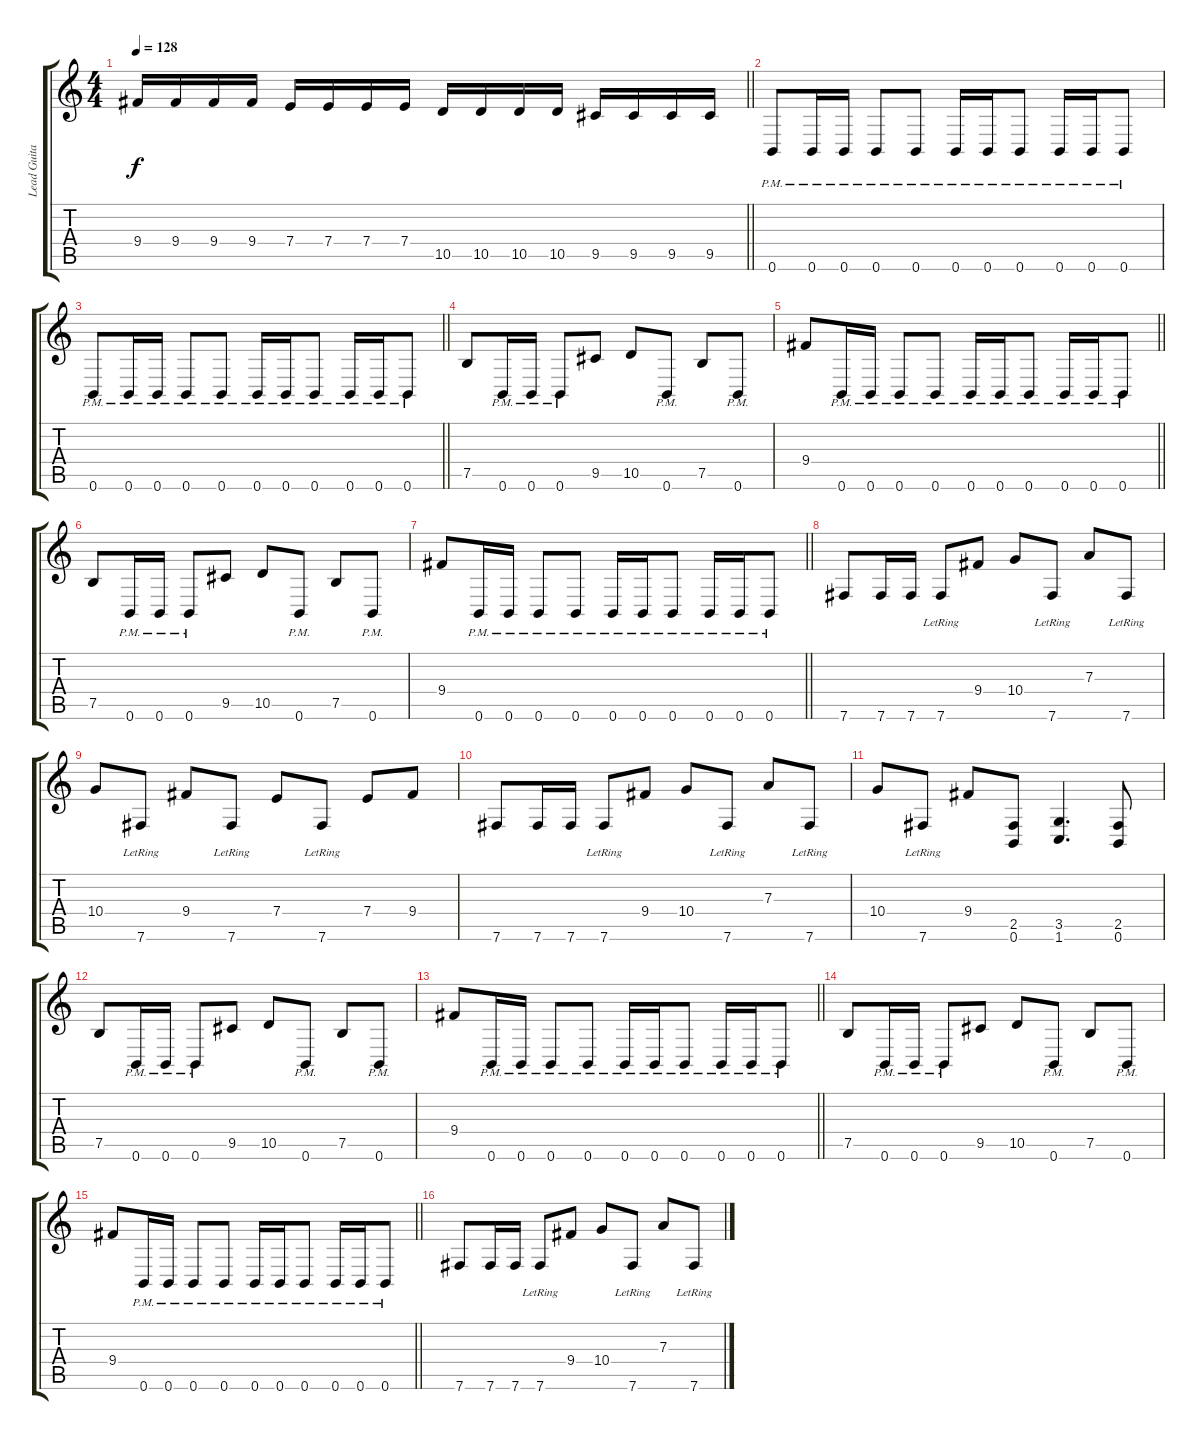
\track ("Lead Guitar" "Lead Guita") {instrument distortionguitar}
\staff {score tabs}
\tuning (B3 Gb3 D3 A2 E2 B1) {hide}
\ts (4 4)
\tempo 128
\clef g2
\barLineRight lightlight
\ks c
9.4.16{dy f} 9.4.16 9.4.16 9.4.16 7.4.16 7.4.16 7.4.16 7.4.16 10.5.16 10.5.16 10.5.16 10.5.16 9.5.16 9.5.16 9.5.16 9.5.16 |
0.6{pm}.8 0.6{pm}.16 0.6{pm}.16 0.6{pm}.8 0.6{pm}.8 0.6{pm}.16 0.6{pm}.16 0.6{pm}.8 0.6{pm}.16 0.6{pm}.16 0.6{pm}.8 |
\barLineRight lightlight
0.6{pm}.8 0.6{pm}.16 0.6{pm}.16 0.6{pm}.8 0.6{pm}.8 0.6{pm}.16 0.6{pm}.16 0.6{pm}.8 0.6{pm}.16 0.6{pm}.16 0.6{pm}.8 |
7.5.8 0.6{pm}.16 0.6{pm}.16 0.6{pm}.8 9.5.8 10.5.8 0.6{pm}.8 7.5.8 0.6{pm}.8 |
\barLineRight lightlight
9.4.8 0.6{pm}.16 0.6{pm}.16 0.6{pm}.8 0.6{pm}.8 0.6{pm}.16 0.6{pm}.16 0.6{pm}.8 0.6{pm}.16 0.6{pm}.16 0.6{pm}.8 |
7.5.8 0.6{pm}.16 0.6{pm}.16 0.6{pm}.8 9.5.8 10.5.8 0.6{pm}.8 7.5.8 0.6{pm}.8 |
\barLineRight lightlight
9.4.8 0.6{pm}.16 0.6{pm}.16 0.6{pm}.8 0.6{pm}.8 0.6{pm}.16 0.6{pm}.16 0.6{pm}.8 0.6{pm}.16 0.6{pm}.16 0.6{pm}.8 |
7.6.8 7.6.16 7.6.16 7.6{lr}.8 9.4.8 10.4.8 7.6{lr}.8 7.3.8 7.6{lr}.8 |
10.4.8 7.6{lr}.8 9.4.8 7.6{lr}.8 7.4.8 7.6{lr}.8 7.4.8 9.4.8 |
7.6.8 7.6.16 7.6.16 7.6{lr}.8 9.4.8 10.4.8 7.6{lr}.8 7.3.8 7.6{lr}.8 |
10.4.8 7.6{lr}.8 9.4.8 (2.5 0.6).8 (3.5 1.6).4{d} (2.5 0.6).8 |
7.5.8 0.6{pm}.16 0.6{pm}.16 0.6{pm}.8 9.5.8 10.5.8 0.6{pm}.8 7.5.8 0.6{pm}.8 |
\barLineRight lightlight
9.4.8 0.6{pm}.16 0.6{pm}.16 0.6{pm}.8 0.6{pm}.8 0.6{pm}.16 0.6{pm}.16 0.6{pm}.8 0.6{pm}.16 0.6{pm}.16 0.6{pm}.8 |
7.5.8 0.6{pm}.16 0.6{pm}.16 0.6{pm}.8 9.5.8 10.5.8 0.6{pm}.8 7.5.8 0.6{pm}.8 |
\barLineRight lightlight
9.4.8 0.6{pm}.16 0.6{pm}.16 0.6{pm}.8 0.6{pm}.8 0.6{pm}.16 0.6{pm}.16 0.6{pm}.8 0.6{pm}.16 0.6{pm}.16 0.6{pm}.8 |
7.6.8 7.6.16 7.6.16 7.6{lr}.8 9.4.8 10.4.8 7.6{lr}.8 7.3.8 7.6{lr}.8
